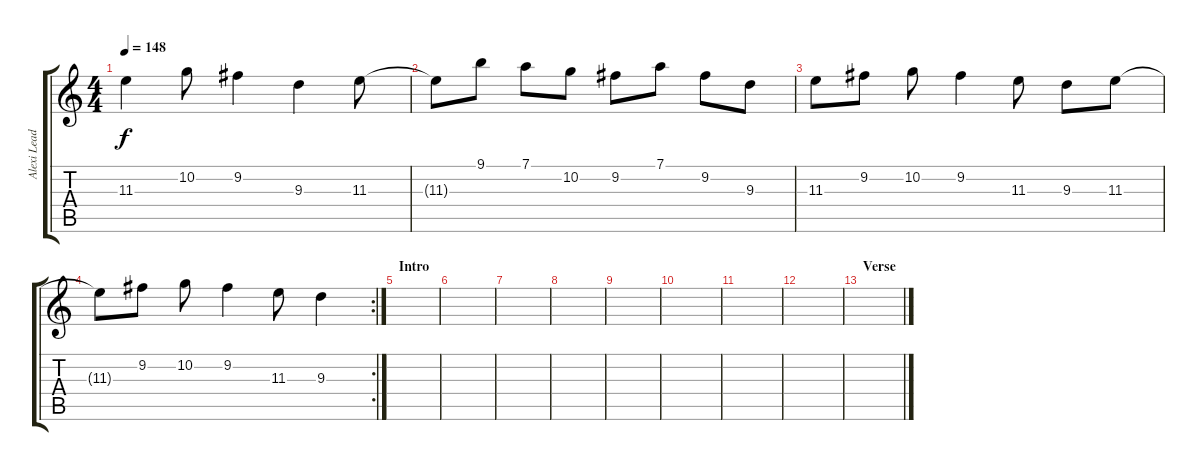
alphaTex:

\track ("Alexi Lead" "Alexi Lead") {instrument overdrivenguitar}
\staff {score tabs}
\tuning (D4 A3 F3 C3 G2 D2) {hide}
\ts (4 4)
\tempo 148
\clef g2
\ks c
11.3.4{dy f} 10.2.8 9.2.4 9.3.4 11.3.8 |
11.3{t}.8 9.1.8 7.1.8 10.2.8 9.2.8 7.1.8 9.2.8 9.3.8 |
11.3.8 9.2.8 10.2.8 9.2.4 11.3.8 9.3.8 11.3.8 |
\rc 2
11.3{t}.8 9.2.8 10.2.8 9.2.4 11.3.8 9.3.4 |
\section ("" "Intro")
|
|
|
|
|
|
|
|
\section ("" "Verse")
